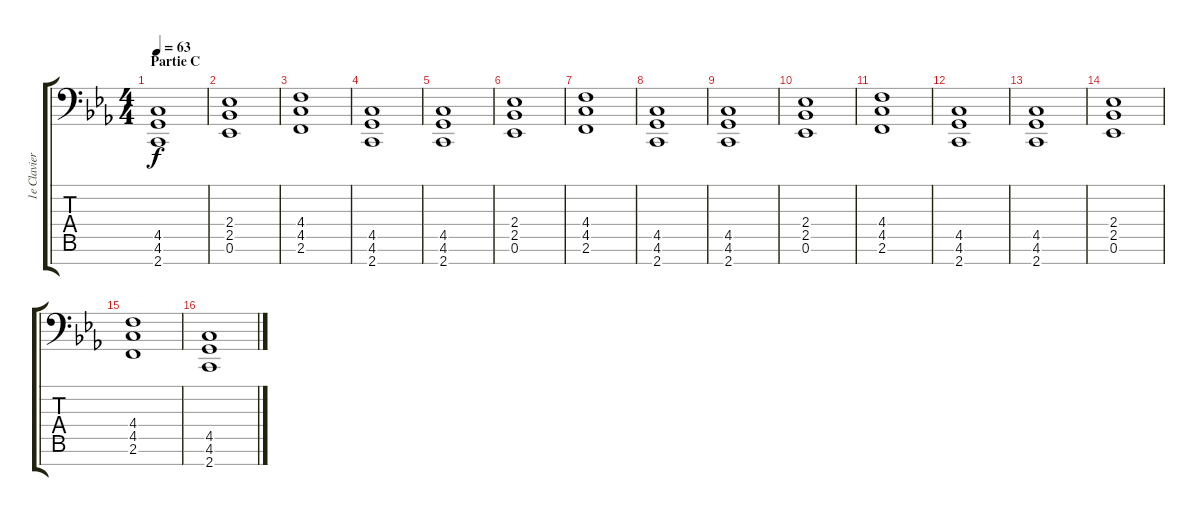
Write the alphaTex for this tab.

\track ("1e Clavier basse" "1e Clavier") {instrument brightacousticpiano}
\staff {score tabs}
\tuning (Eb4 Bb3 Gb3 Db3 Ab2 Eb2 Bb1) {hide}
\ts (4 4)
\section ("" "Partie C")
\tempo 63
\clef f4
\ks cminor
(4.5 4.6 2.7).1{dy f} |
(2.4 2.5 0.6).1 |
(4.4 4.5 2.6).1 |
(4.5 4.6 2.7).1 |
(4.5 4.6 2.7).1 |
(2.4 2.5 0.6).1 |
(4.4 4.5 2.6).1 |
(4.5 4.6 2.7).1 |
(4.5 4.6 2.7).1 |
(2.4 2.5 0.6).1 |
(4.4 4.5 2.6).1 |
(4.5 4.6 2.7).1 |
(4.5 4.6 2.7).1 |
(2.4 2.5 0.6).1 |
(4.4 4.5 2.6).1 |
(4.5 4.6 2.7).1
